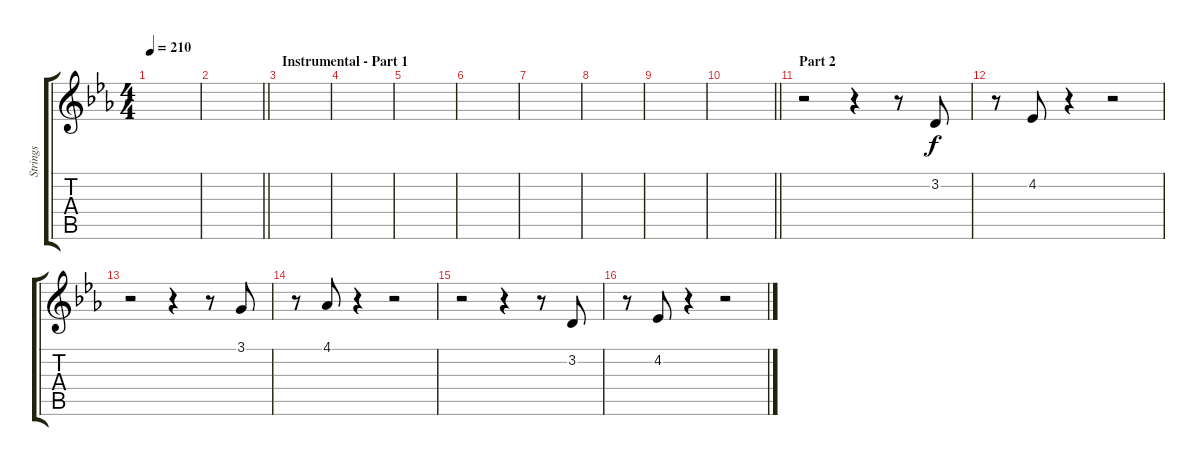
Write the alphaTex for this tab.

\track ("Strings" "Strings") {instrument stringensemble1}
\staff {score tabs}
\tuning (E4 B3 G3 D3 A2 E2) {hide}
\ts (4 4)
\tempo 210
\clef g2
\ks cminor
|
\barLineRight lightlight
|
\section ("" "Instrumental - Part 1")
|
|
|
|
|
|
|
\barLineRight lightlight
|
\section ("" "Part 2")
r.2 r.4 r.8 3.2.8 |
r.8 4.2.8 r.4 r.2 |
r.2 r.4 r.8 3.1.8 |
r.8 4.1.8 r.4 r.2 |
r.2 r.4 r.8 3.2.8 |
r.8 4.2.8 r.4 r.2
